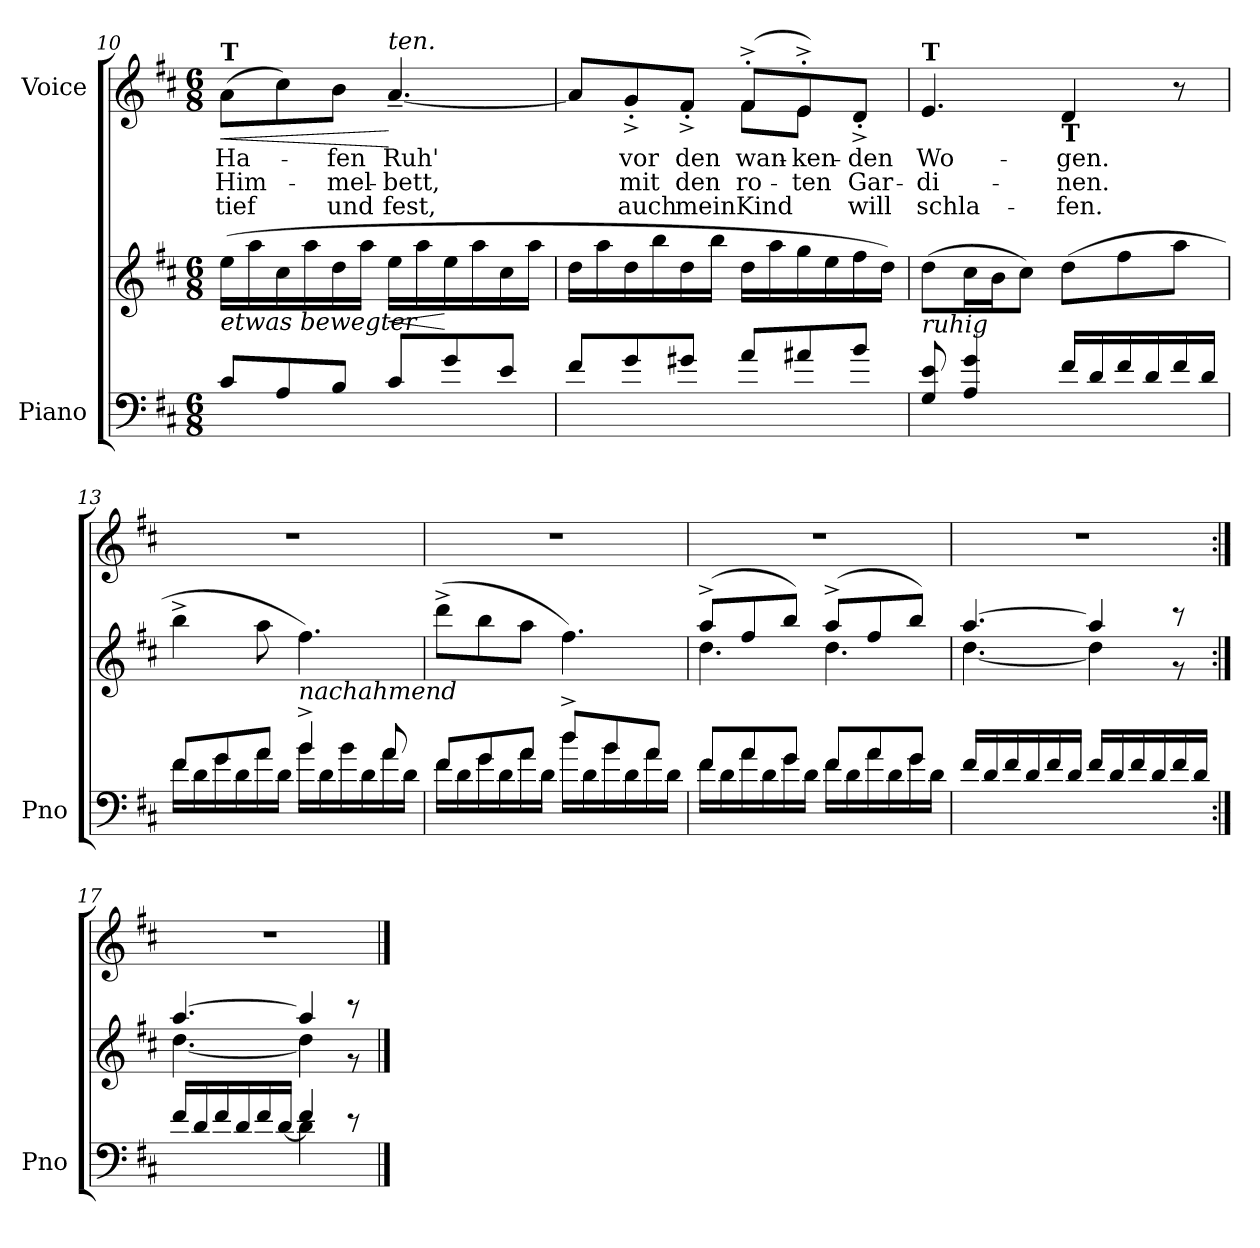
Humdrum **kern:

**kern	**kern	**dynam	**kern	**text	**text	**text	**dynam
*part2	*part2	*part2	*part1	*part1	*part1	*part1	*part1
*staff3	*staff2	*staff2/3	*staff1	*staff1	*staff1	*staff1	*staff1
*I"Piano	*	*	*I"Voice	*	*	*	*
*I'Pno	*	*	*	*	*	*	*
*clefF4	*clefG2	*	*clefG2	*	*	*	*
*k[f#c#]	*k[f#c#]	*	*k[f#c#]	*	*	*	*
*M6/8	*M6/8	*	*M6/8	*	*	*	*
=10	=10	=10	=10	=10	=10	=10	=10
!	!	!	!LO:TX:a:B:t=T	!	!	!	!
!	!LO:TX:b:i:t=etwas bewegter	!	!	!	!	!	!
!	!	!	!	!LO:LY:b	!LO:LY:b	!LO:LY:b	!LO:HP:b
8c#/L	(>16ee\LL	.	(>8a\L	Ha-	Him-	tief	<
.	16aa\	.	.	.	.	.	.
8A/	16cc#\	.	8cc#\)	.	.	.	.
.	16aa\	.	.	.	.	.	.
!	!	!	!	!LO:LY:b	!LO:LY:b	!LO:LY:b	!
8B/J	16dd\	.	8b\J	-fen	-mel-	und	.
.	16aa\JJ	.	.	.	.	.	.
!	!	!	!LO:TX:a:i:t=ten.	!	!	!	!
!	!	!LO:HP:b	!	!LO:LY:b	!LO:LY:b	!LO:LY:b	!
8c#/L	16ee\LL	<	[4.a~/	Ruh'	-bett,	fest,	[
.	16aa\	.	.	.	.	.	.
8g/	16ee\	[	.	.	.	.	.
.	16aa\	.	.	.	.	.	.
8e/J	16cc#\	.	.	.	.	.	.
.	16aa\JJ	.	.	.	.	.	.
=11	=11	=11	=11	=11	=11	=11	=11
*	*	*	*^	*	*	*	*
8f#/L	16dd\LL	.	8a/L]	4.ryy	.	.	.	.
.	16aa\	.	.	.	.	.	.	.
!	!	!	!	!	!LO:LY:b	!LO:LY:b	!LO:LY:b	!
8g/	16dd\	.	8g'^/	.	vor	mit	auch	.
.	16bb\	.	.	.	.	.	.	.
!	!	!	!	!	!LO:LY:b	!LO:LY:b	!LO:LY:b	!
8g#X/J	16dd\	.	8f#'^/J	.	den	den	mein	.
.	16bb\JJ	.	.	.	.	.	.	.
!	!	!	!	!	!LO:LY:b	!LO:LY:b	!LO:LY:b	!
8a/L	16dd\LL	.	(>8f#'^/L	8f#\L	wan-	ro-	Kind	.
.	16aa\	.	.	.	.	.	.	.
!	!	!	!	!	!LO:LY:b	!LO:LY:b	!	!
8a#X/	16gg\	.	8e'^/)	8e\J	-ken-	-ten	.	.
.	16ee\	.	.	.	.	.	.	.
!	!	!	!	!	!LO:LY:b	!LO:LY:b	!LO:LY:b	!
8b/J	16ff#\	.	8d'^/J	8ryy	-den	Gar-	will	.
.	16dd\JJ)	.	.	.	.	.	.	.
*	*	*	*v	*v	*	*	*	*
!!LO:LB:g=z
=12	=12	=12	=12	=12	=12	=12	=12
!	!	!	!LO:TX:a:B:t=T	!	!	!	!
!	!LO:TX:b:i:t=ruhig	!	!	!	!	!	!
!	!	!	!	!LO:LY:b	!LO:LY:b	!LO:LY:b	!
8G/ 8e/	(>8dd\L	.	4.e/	Wo-	-di-	schla-	.
4A/ 4g/	16cc#\L	.	.	.	.	.	.
.	16b\J	.	.	.	.	.	.
.	8cc#\J)	.	.	.	.	.	.
!	!	!	!LO:TX:b:B:t=T	!	!	!	!
!	!	!	!	!LO:LY:b	!LO:LY:b	!LO:LY:b	!
16f#/LL	(>8dd\L	.	4d/	-gen.	-nen.	-fen.	.
16d/	.	.	.	.	.	.	.
16f#/	8ff#\	.	.	.	.	.	.
16d/	.	.	.	.	.	.	.
16f#/	8aa\J	.	8r	.	.	.	.
16d/JJ	.	.	.	.	.	.	.
=13	=13	=13	=13	=13	=13	=13	=13
*^	*	*	*	*	*	*	*
8f#/L	16f#\LL	4bb^\	.	2.r	.	.	.	.
.	16d\	.	.	.	.	.	.	.
8g/	16g\	.	.	.	.	.	.	.
.	16d\	.	.	.	.	.	.	.
8a/J	16a\	8aa\	.	.	.	.	.	.
.	16d\JJ	.	.	.	.	.	.	.
!	!	!LO:TX:b:i:t=nachahmend	!	!	!	!	!	!
4b^/	16b\LL	4.ff#\)	.	.	.	.	.	.
.	16d\	.	.	.	.	.	.	.
.	16b\	.	.	.	.	.	.	.
.	16d\	.	.	.	.	.	.	.
8a/	16a\	.	.	.	.	.	.	.
.	16d\JJ	.	.	.	.	.	.	.
=14	=14	=14	=14	=14	=14	=14	=14	=14
8f#/L	16f#\LL	(>8ddd^\L	.	2.r	.	.	.	.
.	16d\	.	.	.	.	.	.	.
8g/	16g\	8bb\	.	.	.	.	.	.
.	16d\	.	.	.	.	.	.	.
8a/J	16a\	8aa\J	.	.	.	.	.	.
.	16d\JJ	.	.	.	.	.	.	.
8dd^/L	16dd\LL	4.ff#\)	.	.	.	.	.	.
.	16d\	.	.	.	.	.	.	.
8b/	16b\	.	.	.	.	.	.	.
.	16d\	.	.	.	.	.	.	.
8a/J	16a\	.	.	.	.	.	.	.
.	16d\JJ	.	.	.	.	.	.	.
!!LO:PB:g=z
=15	=15	=15	=15	=15	=15	=15	=15	=15
*	*	*^	*	*	*	*	*	*
8f#/L	16f#\LL	(>8aa^/L	4.dd\	.	2.r	.	.	.	.
.	16d\	.	.	.	.	.	.	.	.
8a/	16a\	8ff#/	.	.	.	.	.	.	.
.	16d\	.	.	.	.	.	.	.	.
8g/J	16g\	8bb/J)	.	.	.	.	.	.	.
.	16d\JJ	.	.	.	.	.	.	.	.
8f#/L	16f#\LL	(>8aa^/L	4.dd\	.	.	.	.	.	.
.	16d\	.	.	.	.	.	.	.	.
8a/	16a\	8ff#/	.	.	.	.	.	.	.
.	16d\	.	.	.	.	.	.	.	.
8g/J	16g\	8bb/J)	.	.	.	.	.	.	.
.	16d\JJ	.	.	.	.	.	.	.	.
*v	*v	*	*	*	*	*	*	*	*
=16	=16	=16	=16	=16	=16	=16	=16	=16
16f#/LL	[4.aa/	[4.dd\	.	2.r	.	.	.	.
16d/	.	.	.	.	.	.	.	.
16f#/	.	.	.	.	.	.	.	.
16d/	.	.	.	.	.	.	.	.
16f#/	.	.	.	.	.	.	.	.
16d/JJ	.	.	.	.	.	.	.	.
16f#/LL	4aa/]	4dd\]	.	.	.	.	.	.
16d/	.	.	.	.	.	.	.	.
16f#/	.	.	.	.	.	.	.	.
16d/	.	.	.	.	.	.	.	.
16f#/	8r	8r	.	.	.	.	.	.
16d/JJ	.	.	.	.	.	.	.	.
=17:|!	=17:|!	=17:|!	=17:|!	=17:|!	=17:|!	=17:|!	=17:|!	=17:|!
*^	*	*	*	*	*	*	*	*
16f#/LL	4.ryy	[4.aa/	[4.dd\	.	2.r	.	.	.	.
16d/	.	.	.	.	.	.	.	.	.
16f#/	.	.	.	.	.	.	.	.	.
16d/	.	.	.	.	.	.	.	.	.
16f#/	.	.	.	.	.	.	.	.	.
[16d/JJ	.	.	.	.	.	.	.	.	.
4f#/	4d\]	4aa/]	4dd\]	.	.	.	.	.	.
8re	8ryy	8r	8r	.	.	.	.	.	.
*v	*v	*	*	*	*	*	*	*	*
*	*v	*v	*	*	*	*	*	*
==	==	==	==	==	==	==	==
*-	*-	*-	*-	*-	*-	*-	*-
